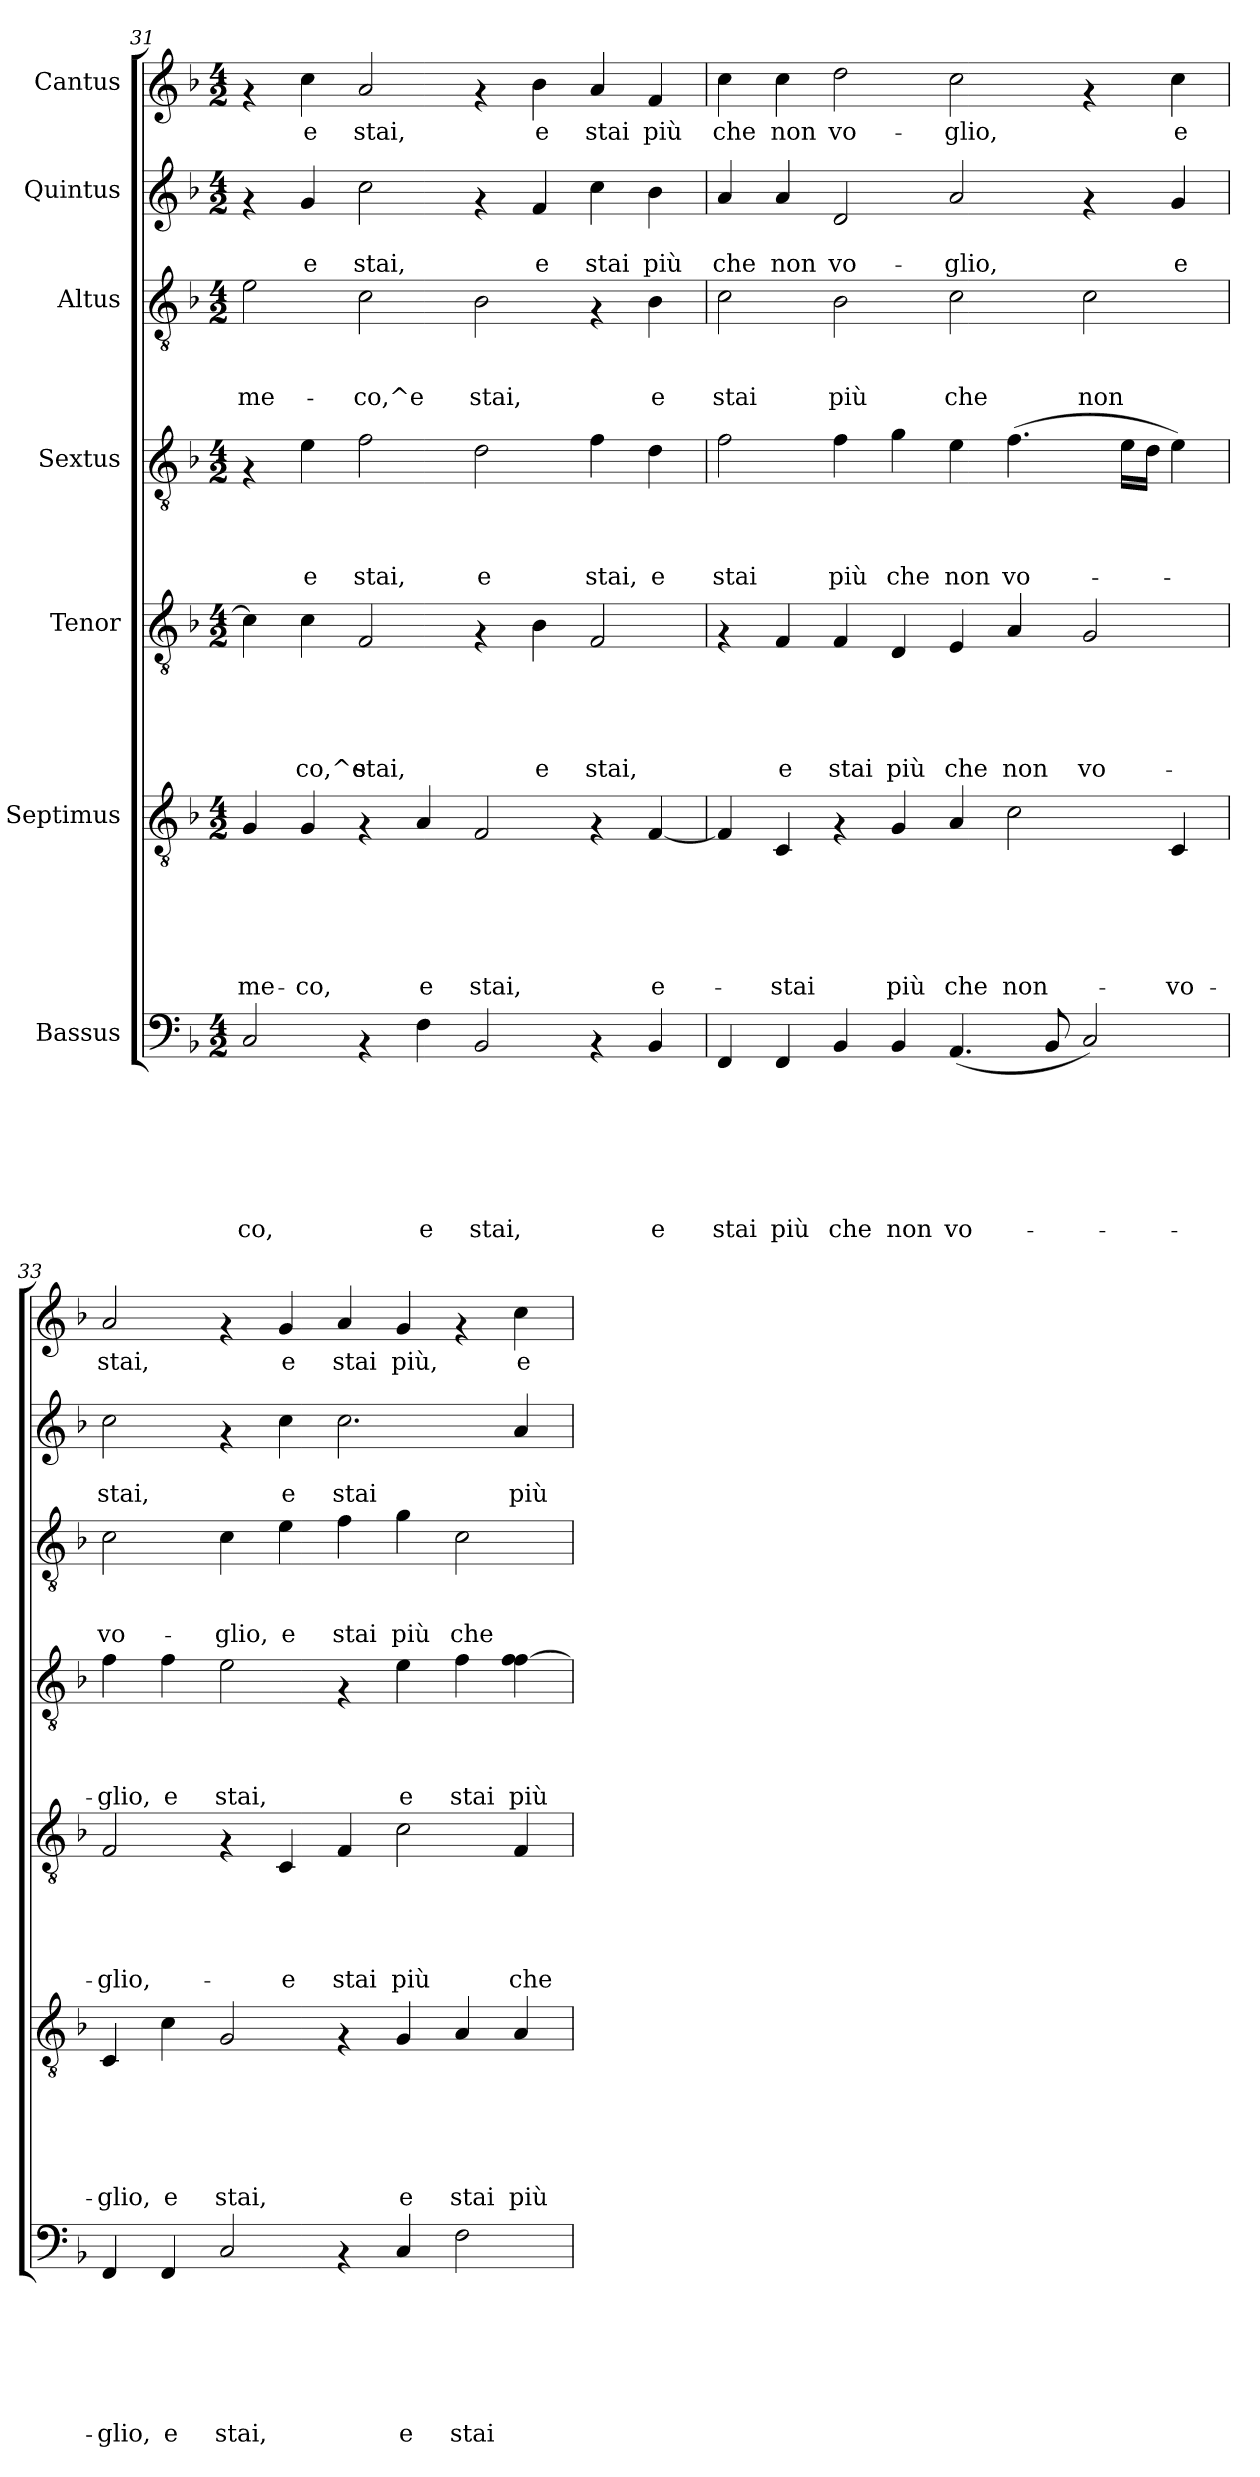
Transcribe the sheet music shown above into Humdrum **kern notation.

**kern	**text	**text	**text	**text	**text	**text	**text	**kern	**text	**text	**text	**text	**text	**text	**kern	**text	**text	**text	**text	**text	**kern	**text	**text	**text	**text	**kern	**text	**text	**text	**kern	**text	**text	**kern	**text
*part7	*part7	*part7	*part7	*part7	*part7	*part7	*part7	*part6	*part6	*part6	*part6	*part6	*part6	*part6	*part5	*part5	*part5	*part5	*part5	*part5	*part4	*part4	*part4	*part4	*part4	*part3	*part3	*part3	*part3	*part2	*part2	*part2	*part1	*part1
*staff7	*staff7	*staff7	*staff7	*staff7	*staff7	*staff7	*staff7	*staff6	*staff6	*staff6	*staff6	*staff6	*staff6	*staff6	*staff5	*staff5	*staff5	*staff5	*staff5	*staff5	*staff4	*staff4	*staff4	*staff4	*staff4	*staff3	*staff3	*staff3	*staff3	*staff2	*staff2	*staff2	*staff1	*staff1
*I"Bassus	*	*	*	*	*	*	*	*I"Septimus	*	*	*	*	*	*	*I"Tenor	*	*	*	*	*	*I"Sextus	*	*	*	*	*I"Altus	*	*	*	*I"Quintus	*	*	*I"Cantus	*
*clefF4	*	*	*	*	*	*	*	*clefGv2	*	*	*	*	*	*	*clefGv2	*	*	*	*	*	*clefGv2	*	*	*	*	*clefGv2	*	*	*	*clefG2	*	*	*clefG2	*
*k[b-]	*	*	*	*	*	*	*	*k[b-]	*	*	*	*	*	*	*k[b-]	*	*	*	*	*	*k[b-]	*	*	*	*	*k[b-]	*	*	*	*k[b-]	*	*	*k[b-]	*
*F:	*	*	*	*	*	*	*	*F:	*	*	*	*	*	*	*F:	*	*	*	*	*	*F:	*	*	*	*	*F:	*	*	*	*F:	*	*	*F:	*
*M4/2	*	*	*	*	*	*	*	*M4/2	*	*	*	*	*	*	*M4/2	*	*	*	*	*	*M4/2	*	*	*	*	*M4/2	*	*	*	*M4/2	*	*	*M4/2	*
=31	=31	=31	=31	=31	=31	=31	=31	=31	=31	=31	=31	=31	=31	=31	=31	=31	=31	=31	=31	=31	=31	=31	=31	=31	=31	=31	=31	=31	=31	=31	=31	=31	=31	=31
!	!	!	!	!	!	!	!LO:LY:b	!	!	!	!	!	!	!LO:LY:b	!	!	!	!	!	!	!	!	!	!	!	!	!	!	!LO:LY:b	!	!	!	!	!
2C/	.	.	.	.	.	.	-co,	4G/	.	.	.	.	.	me-	4c\]	.	.	.	.	.	4rF	.	.	.	.	2e\	.	.	me-	4rf	.	.	4rf	.
!	!	!	!	!	!	!	!	!	!	!	!	!	!	!LO:LY:b	!	!	!	!	!	!LO:LY:b	!	!	!	!	!LO:LY:b	!	!	!	!	!	!	!LO:LY:b	!	!LO:LY:b
.	.	.	.	.	.	.	.	4G/	.	.	.	.	.	-co,	4c\	.	.	.	.	-co,^e	4e\	.	.	.	e	.	.	.	.	4g/	.	e	4cc\	e
!	!	!	!	!	!	!	!	!	!	!	!	!	!	!	!	!	!	!	!	!LO:LY:b	!	!	!	!	!LO:LY:b	!	!	!	!LO:LY:b	!	!	!LO:LY:b	!	!LO:LY:b
4rAA	.	.	.	.	.	.	.	4rF	.	.	.	.	.	.	2F/	.	.	.	.	stai,	2f\	.	.	.	stai,	2c\	.	.	-co,^e	2cc\	.	stai,	2a/	stai,
!	!	!	!	!	!	!	!LO:LY:b	!	!	!	!	!	!	!LO:LY:b	!	!	!	!	!	!	!	!	!	!	!	!	!	!	!	!	!	!	!	!
4F\	.	.	.	.	.	.	e	4A/	.	.	.	.	.	e	.	.	.	.	.	.	.	.	.	.	.	.	.	.	.	.	.	.	.	.
!	!	!	!	!	!	!	!LO:LY:b	!	!	!	!	!	!	!LO:LY:b	!	!	!	!	!	!	!	!	!	!	!LO:LY:b	!	!	!	!LO:LY:b	!	!	!	!	!
2BB-/	.	.	.	.	.	.	stai,	2F/	.	.	.	.	.	stai,	4rF	.	.	.	.	.	2d\	.	.	.	e	2B-\	.	.	stai,	4rf	.	.	4rf	.
!	!	!	!	!	!	!	!	!	!	!	!	!	!	!	!	!	!	!	!	!LO:LY:b	!	!	!	!	!	!	!	!	!	!	!	!LO:LY:b	!	!LO:LY:b
.	.	.	.	.	.	.	.	.	.	.	.	.	.	.	4B-\	.	.	.	.	e	.	.	.	.	.	.	.	.	.	4f/	.	e	4b-\	e
!	!	!	!	!	!	!	!	!	!	!	!	!	!	!	!	!	!	!	!	!LO:LY:b	!	!	!	!	!LO:LY:b	!	!	!	!	!	!	!LO:LY:b	!	!LO:LY:b
4rAA	.	.	.	.	.	.	.	4rF	.	.	.	.	.	.	2F/	.	.	.	.	stai,	4f\	.	.	.	stai,	4rF	.	.	.	4cc\	.	stai	4a/	stai
!	!	!	!	!	!	!	!LO:LY:b	!	!	!	!	!	!	!LO:LY:b	!	!	!	!	!	!	!	!	!	!	!LO:LY:b	!	!	!	!LO:LY:b	!	!	!LO:LY:b	!	!LO:LY:b
4BB-/	.	.	.	.	.	.	e	[<4F/	.	.	.	.	.	e-	.	.	.	.	.	.	4d\	.	.	.	e	4B-\	.	.	e	4b-\	.	più	4f/	più
=32	=32	=32	=32	=32	=32	=32	=32	=32	=32	=32	=32	=32	=32	=32	=32	=32	=32	=32	=32	=32	=32	=32	=32	=32	=32	=32	=32	=32	=32	=32	=32	=32	=32	=32
!	!	!	!	!	!	!	!LO:LY:b	!	!	!	!	!	!	!	!	!	!	!	!	!	!	!	!	!	!LO:LY:b	!	!	!	!LO:LY:b	!	!	!LO:LY:b	!	!LO:LY:b
4FF/	.	.	.	.	.	.	stai	4F/]	.	.	.	.	.	.	4rF	.	.	.	.	.	2f\	.	.	.	stai	2c\	.	.	stai	4a/	.	che	4cc\	che
!	!	!	!	!	!	!	!LO:LY:b	!	!	!	!	!	!	!LO:LY:b	!	!	!	!	!	!LO:LY:b	!	!	!	!	!	!	!	!	!	!	!	!LO:LY:b	!	!LO:LY:b
4FF/	.	.	.	.	.	.	più	4C/	.	.	.	.	.	-stai	4F/	.	.	.	.	e	.	.	.	.	.	.	.	.	.	4a/	.	non	4cc\	non
!	!	!	!	!	!	!	!LO:LY:b	!	!	!	!	!	!	!	!	!	!	!	!	!LO:LY:b	!	!	!	!	!LO:LY:b	!	!	!	!LO:LY:b	!	!	!LO:LY:b	!	!LO:LY:b
4BB-/	.	.	.	.	.	.	che	4rF	.	.	.	.	.	.	4F/	.	.	.	.	stai	4f\	.	.	.	più	2B-\	.	.	più	2d/	.	vo-	2dd\	vo-
!	!	!	!	!	!	!	!LO:LY:b	!	!	!	!	!	!	!LO:LY:b	!	!	!	!	!	!LO:LY:b	!	!	!	!	!LO:LY:b	!	!	!	!	!	!	!	!	!
4BB-/	.	.	.	.	.	.	non	4G/	.	.	.	.	.	più	4D/	.	.	.	.	più	4g\	.	.	.	che	.	.	.	.	.	.	.	.	.
!	!	!	!	!	!	!	!LO:LY:b	!	!	!	!	!	!	!LO:LY:b	!	!	!	!	!	!LO:LY:b	!	!	!	!	!LO:LY:b	!	!	!	!LO:LY:b	!	!	!LO:LY:b	!	!LO:LY:b
(<4.AA/	.	.	.	.	.	.	vo-	4A/	.	.	.	.	.	che	4E/	.	.	.	.	che	4e\	.	.	.	non	2c\	.	.	che	2a/	.	-glio,	2cc\	-glio,
!	!	!	!	!	!	!	!	!	!	!	!	!	!	!LO:LY:b	!	!	!	!	!	!LO:LY:b	!	!	!	!	!LO:LY:b	!	!	!	!	!	!	!	!	!
.	.	.	.	.	.	.	.	2c\	.	.	.	.	.	non-	4A/	.	.	.	.	non	(>4.f\	.	.	.	vo-	.	.	.	.	.	.	.	.	.
8BB-/	.	.	.	.	.	.	.	.	.	.	.	.	.	.	.	.	.	.	.	.	.	.	.	.	.	.	.	.	.	.	.	.	.	.
!	!	!	!	!	!	!	!	!	!	!	!	!	!	!	!	!	!	!	!	!LO:LY:b	!	!	!	!	!	!	!	!	!LO:LY:b	!	!	!	!	!
2C/)	.	.	.	.	.	.	.	.	.	.	.	.	.	.	2G/	.	.	.	.	vo-	.	.	.	.	.	2c\	.	.	non	4rf	.	.	4rf	.
.	.	.	.	.	.	.	.	.	.	.	.	.	.	.	.	.	.	.	.	.	16e\LL	.	.	.	.	.	.	.	.	.	.	.	.	.
.	.	.	.	.	.	.	.	.	.	.	.	.	.	.	.	.	.	.	.	.	16d\JJ	.	.	.	.	.	.	.	.	.	.	.	.	.
!	!	!	!	!	!	!	!	!	!	!	!	!	!	!LO:LY:b	!	!	!	!	!	!	!	!	!	!	!	!	!	!	!	!	!	!LO:LY:b	!	!LO:LY:b
.	.	.	.	.	.	.	.	4C/	.	.	.	.	.	-vo-	.	.	.	.	.	.	4e\)	.	.	.	.	.	.	.	.	4g/	.	e	4cc\	e
!!LO:PB:g=z
=33	=33	=33	=33	=33	=33	=33	=33	=33	=33	=33	=33	=33	=33	=33	=33	=33	=33	=33	=33	=33	=33	=33	=33	=33	=33	=33	=33	=33	=33	=33	=33	=33	=33	=33
!	!	!	!	!	!	!	!LO:LY:b	!	!	!	!	!	!	!LO:LY:b	!	!	!	!	!	!LO:LY:b	!	!	!	!	!LO:LY:b	!	!	!	!LO:LY:b	!	!	!LO:LY:b	!	!LO:LY:b
4FF/	.	.	.	.	.	.	-glio,	4C/	.	.	.	.	.	-glio,	2F/	.	.	.	.	-glio,-	4f\	.	.	.	-glio,	2c\	.	.	vo-	2cc\	.	stai,	2a/	stai,
!	!	!	!	!	!	!	!LO:LY:b	!	!	!	!	!	!	!LO:LY:b	!	!	!	!	!	!	!	!	!	!	!LO:LY:b	!	!	!	!	!	!	!	!	!
4FF/	.	.	.	.	.	.	e	4c\	.	.	.	.	.	e	.	.	.	.	.	.	4f\	.	.	.	e	.	.	.	.	.	.	.	.	.
!	!	!	!	!	!	!	!LO:LY:b	!	!	!	!	!	!	!LO:LY:b	!	!	!	!	!	!	!	!	!	!	!LO:LY:b	!	!	!	!LO:LY:b	!	!	!	!	!
2C/	.	.	.	.	.	.	stai,	2G/	.	.	.	.	.	stai,	4rF	.	.	.	.	.	2e\	.	.	.	stai,	4c\	.	.	-glio,	4rf	.	.	4rf	.
!	!	!	!	!	!	!	!	!	!	!	!	!	!	!	!	!	!	!	!	!LO:LY:b	!	!	!	!	!	!	!	!	!LO:LY:b	!	!	!LO:LY:b	!	!LO:LY:b
.	.	.	.	.	.	.	.	.	.	.	.	.	.	.	4C/	.	.	.	.	-e	.	.	.	.	.	4e\	.	.	e	4cc\	.	e	4g/	e
!	!	!	!	!	!	!	!	!	!	!	!	!	!	!	!	!	!	!	!	!LO:LY:b	!	!	!	!	!	!	!	!	!LO:LY:b	!	!	!LO:LY:b	!	!LO:LY:b
4rAA	.	.	.	.	.	.	.	4rF	.	.	.	.	.	.	4F/	.	.	.	.	stai	4rF	.	.	.	.	4f\	.	.	stai	2.cc\	.	stai	4a/	stai
!	!	!	!	!	!	!	!LO:LY:b	!	!	!	!	!	!	!LO:LY:b	!	!	!	!	!	!LO:LY:b	!	!	!	!	!LO:LY:b	!	!	!	!LO:LY:b	!	!	!	!	!LO:LY:b
4C/	.	.	.	.	.	.	e	4G/	.	.	.	.	.	e	2c\	.	.	.	.	più	4e\	.	.	.	e	4g\	.	.	più	.	.	.	4g/	più,
!	!	!	!	!	!	!	!LO:LY:b	!	!	!	!	!	!	!LO:LY:b	!	!	!	!	!	!	!	!	!	!	!LO:LY:b	!	!	!	!LO:LY:b	!	!	!	!	!
2F\	.	.	.	.	.	.	stai	4A/	.	.	.	.	.	stai	.	.	.	.	.	.	4f\	.	.	.	stai	2c\	.	.	che	.	.	.	4rf	.
!	!	!	!	!	!	!	!	!	!	!	!	!	!	!LO:LY:b	!	!	!	!	!	!LO:LY:b	!	!	!	!	!LO:LY:b	!	!	!	!	!	!	!LO:LY:b	!	!LO:LY:b
.	.	.	.	.	.	.	.	4A/	.	.	.	.	.	più	4F/	.	.	.	.	che	4f\ [>4f\	.	.	.	più	.	.	.	.	4a/	.	più	4cc\	e
=	=	=	=	=	=	=	=	=	=	=	=	=	=	=	=	=	=	=	=	=	=	=	=	=	=	=	=	=	=	=	=	=	=	=
*-	*-	*-	*-	*-	*-	*-	*-	*-	*-	*-	*-	*-	*-	*-	*-	*-	*-	*-	*-	*-	*-	*-	*-	*-	*-	*-	*-	*-	*-	*-	*-	*-	*-	*-
